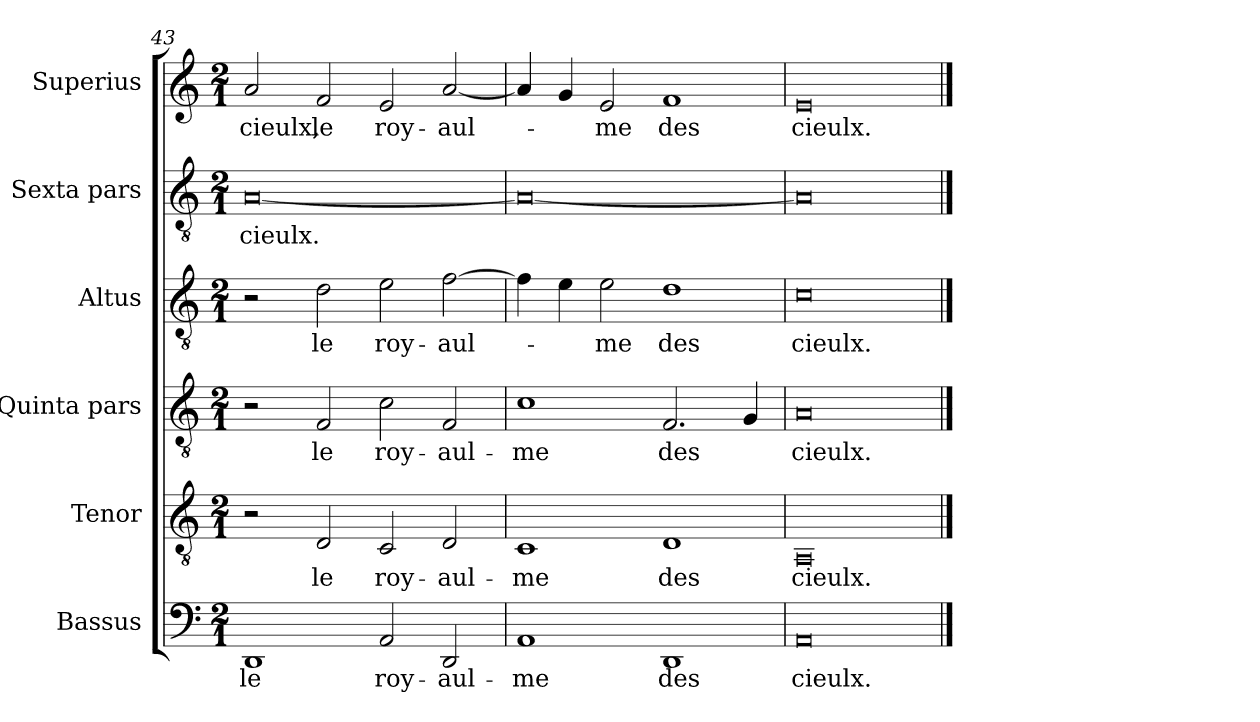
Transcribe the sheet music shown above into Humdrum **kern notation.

**kern	**text	**kern	**text	**kern	**text	**kern	**text	**kern	**text	**kern	**text
*part6	*part6	*part5	*part5	*part4	*part4	*part3	*part3	*part2	*part2	*part1	*part1
*staff6	*staff6	*staff5	*staff5	*staff4	*staff4	*staff3	*staff3	*staff2	*staff2	*staff1	*staff1
*I"Bassus	*	*I"Tenor	*	*I"Quinta pars	*	*I"Altus	*	*I"Sexta pars	*	*I"Superius	*
*I'B	*	*I'T	*	*I'Q	*	*	*	*I'Sx	*	*I'S	*
*clefF4	*	*clefGv2	*	*clefGv2	*	*clefGv2	*	*clefGv2	*	*clefG2	*
*k[]	*	*k[]	*	*k[]	*	*k[]	*	*k[]	*	*k[]	*
*M2/1	*	*M2/1	*	*M2/1	*	*M2/1	*	*M2/1	*	*M2/1	*
=43	=43	=43	=43	=43	=43	=43	=43	=43	=43	=43	=43
1DD	le	2r	.	2r	.	2r	.	[0A	cieulx.	2a/	cieulx,
.	.	2D/	le	2F/	le	2d\	le	.	.	2f/	le
2AA/	roy-	2C/	roy-	2c\	roy-	2e\	roy-	.	.	2e/	roy-
2DD/	-aul-	2D/	-aul-	2F/	-aul-	[2f\	-aul-	.	.	[2a/	-aul-
=44	=44	=44	=44	=44	=44	=44	=44	=44	=44	=44	=44
1AA	-me	1C	-me	1c	-me	4f\]	.	0A_	.	4a/]	.
.	.	.	.	.	.	4e\	.	.	.	4g/	.
.	.	.	.	.	.	2e\	-me	.	.	2e/	-me
1DD	des	1D	des	2.F/	des	1d	des	.	.	1f	des
.	.	.	.	4G/	.	.	.	.	.	.	.
=45	=45	=45	=45	=45	=45	=45	=45	=45	=45	=45	=45
0AA	cieulx.	0AA	cieulx.	0A	cieulx.	0c	cieulx.	0A]	.	0e	cieulx.
==	==	==	==	==	==	==	==	==	==	==	==
*-	*-	*-	*-	*-	*-	*-	*-	*-	*-	*-	*-
